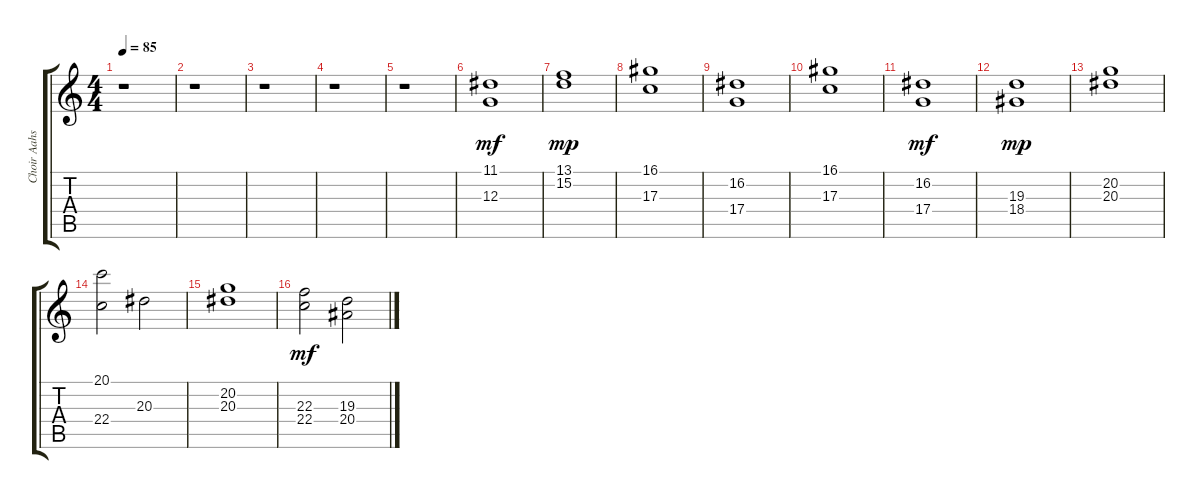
\track ("Choir Aahs" "Choir Aahs") {instrument choiraahs}
\staff {score tabs}
\tuning (E4 B3 G3 D3 A2 E2) {hide}
\ts (4 4)
\tempo 85
\clef g2
\ks c
r.1{dy mf} |
r.1 |
r.1 |
r.1 |
r.1 |
(11.1 12.3).1 |
(13.1 15.2).1{dy mp} |
(16.1 17.3).1 |
(16.2 17.4).1 |
(16.1 17.3).1 |
(16.2 17.4).1{dy mf} |
(19.3 18.4).1{dy mp} |
(20.2 20.3).1 |
(20.1 22.4).2 20.3.2 |
(20.2 20.3).1 |
(22.3 22.4).2{dy mf} (19.3 20.4).2
